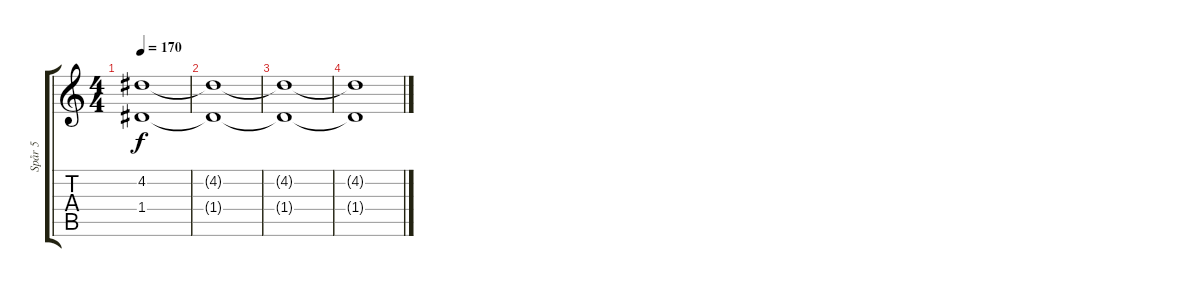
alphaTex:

\track ("Spår 5" "Spår 5") {instrument distortionguitar}
\staff {score tabs}
\tuning (E4 B3 G3 D3 A2 E2) {hide}
\ts (4 4)
\tempo 170
\clef g2
\ks c
(4.2{t} 1.4{t}).1{dy f} |
(4.2{t} 1.4{t}).1 |
(4.2{t} 1.4{t}).1 |
(4.2{t} 1.4{t}).1
